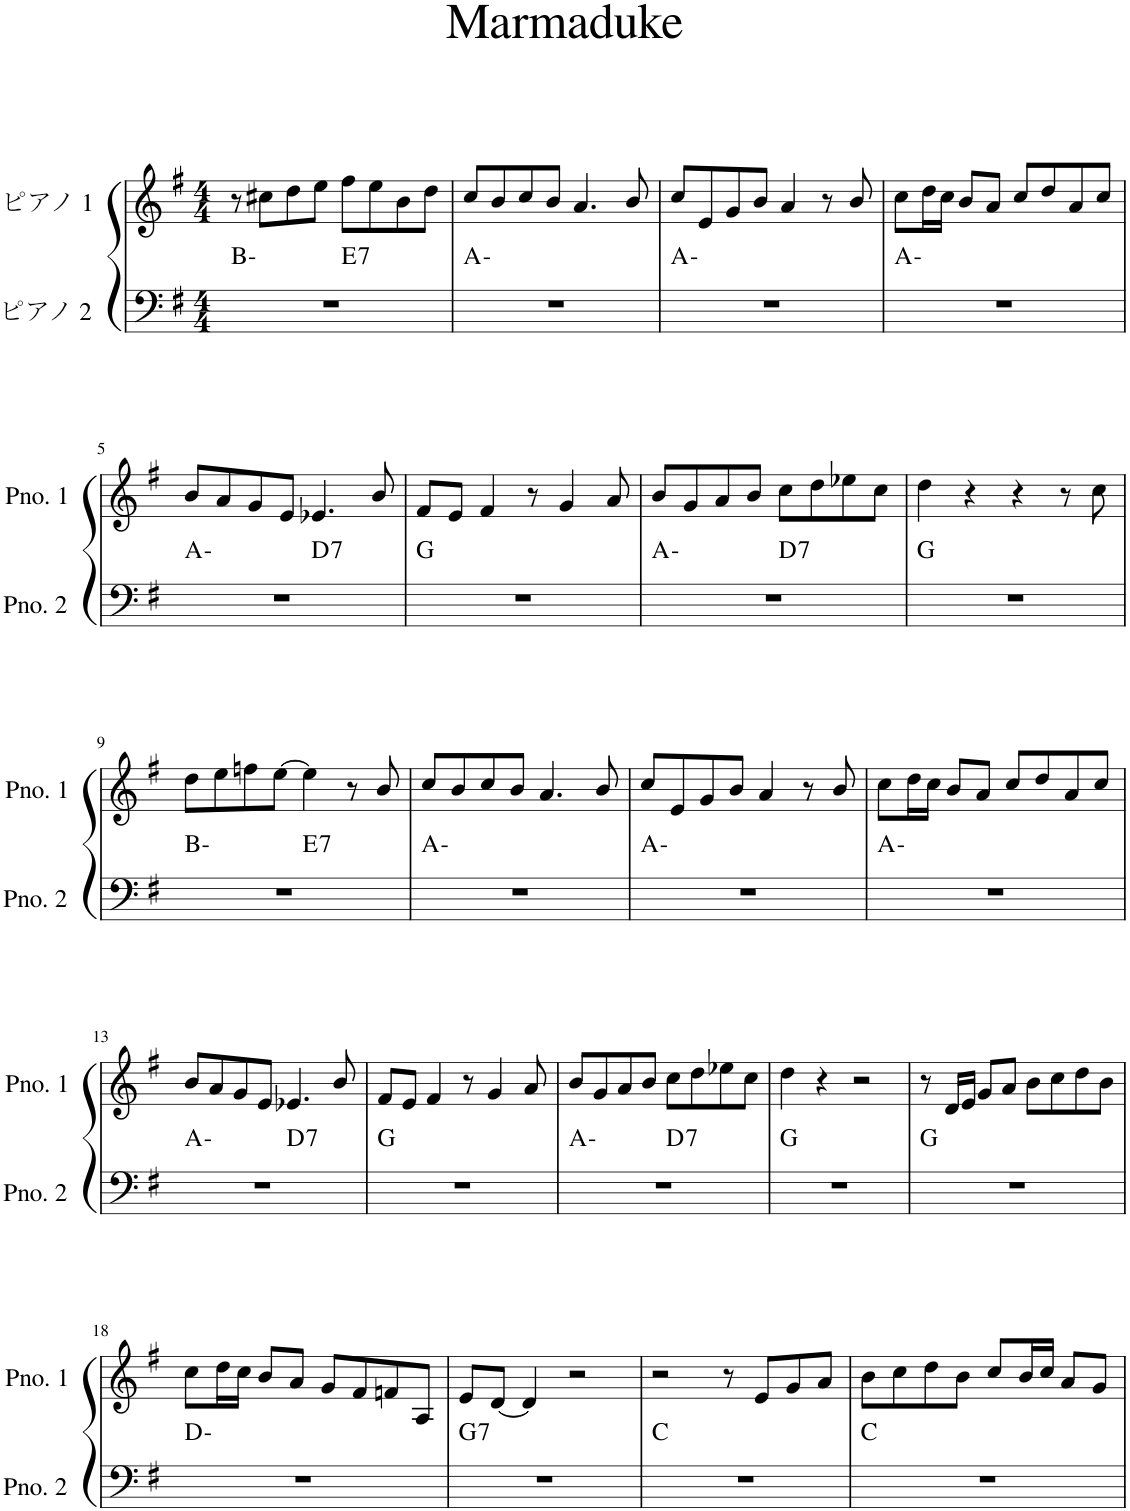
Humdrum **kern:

**kern	**harte	**kern
*part2	*part2	*part1
*staff2	*	*staff1
*I"ピアノ 2	*	*I"ピアノ 1
*clefF4	*	*clefG2
*k[f#]	*	*k[f#]
*M4/4	*	*M4/4
=1	=1	=1
*^	*	*
1r	2ryy	B:min	8r
.	.	.	8cc#X\L
.	.	.	8dd\
.	.	.	8ee\J
!	!	!LO:H:kt=7	!
.	2ryy	E:7	8ff#\L
.	.	.	8ee\
.	.	.	8b\
.	.	.	8dd\J
*v	*v	*	*
=2	=2	=2
1r	A:min	8cc/L
.	.	8b/
.	.	8cc/
.	.	8b/J
.	.	4.a/
.	.	8b/
=3	=3	=3
1r	A:min	8cc/L
.	.	8e/
.	.	8g/
.	.	8b/J
.	.	4a/
.	.	8r
.	.	8b/
=4	=4	=4
1r	A:min	8cc\L
.	.	16dd\L
.	.	16cc\JJ
.	.	8b/L
.	.	8a/J
.	.	8cc/L
.	.	8dd/
.	.	8a/
.	.	8cc/J
!!LO:LB:g=z
=5	=5	=5
*^	*	*
1r	2ryy	A:min	8b/L
.	.	.	8a/
.	.	.	8g/
.	.	.	8e/J
!	!	!LO:H:kt=7	!
.	2ryy	D:7	4.e-X/
.	.	.	8b/
*v	*v	*	*
=6	=6	=6
1r	G:maj	8f#/L
.	.	8e/J
.	.	4f#/
.	.	8r
.	.	4g/
.	.	8a/
=7	=7	=7
*^	*	*
1r	2ryy	A:min	8b/L
.	.	.	8g/
.	.	.	8a/
.	.	.	8b/J
!	!	!LO:H:kt=7	!
.	2ryy	D:7	8cc\L
.	.	.	8dd\
.	.	.	8ee-X\
.	.	.	8cc\J
*v	*v	*	*
=8	=8	=8
1r	G:maj	4dd\
.	.	4r
.	.	4r
.	.	8r
.	.	8cc\
!!LO:LB:g=z
=9	=9	=9
*^	*	*
1r	2ryy	B:min	8dd\L
.	.	.	8ee\
.	.	.	8ffn\
.	.	.	[8ee\J
!	!	!LO:H:kt=7	!
.	2ryy	E:7	4ee\]
.	.	.	8r
.	.	.	8b/
*v	*v	*	*
=10	=10	=10
1r	A:min	8cc/L
.	.	8b/
.	.	8cc/
.	.	8b/J
.	.	4.a/
.	.	8b/
=11	=11	=11
1r	A:min	8cc/L
.	.	8e/
.	.	8g/
.	.	8b/J
.	.	4a/
.	.	8r
.	.	8b/
=12	=12	=12
1r	A:min	8cc\L
.	.	16dd\L
.	.	16cc\JJ
.	.	8b/L
.	.	8a/J
.	.	8cc/L
.	.	8dd/
.	.	8a/
.	.	8cc/J
!!LO:LB:g=z
=13	=13	=13
*^	*	*
1r	2ryy	A:min	8b/L
.	.	.	8a/
.	.	.	8g/
.	.	.	8e/J
!	!	!LO:H:kt=7	!
.	2ryy	D:7	4.e-X/
.	.	.	8b/
*v	*v	*	*
=14	=14	=14
1r	G:maj	8f#/L
.	.	8e/J
.	.	4f#/
.	.	8r
.	.	4g/
.	.	8a/
=15	=15	=15
*^	*	*
1r	2ryy	A:min	8b/L
.	.	.	8g/
.	.	.	8a/
.	.	.	8b/J
!	!	!LO:H:kt=7	!
.	2ryy	D:7	8cc\L
.	.	.	8dd\
.	.	.	8ee-X\
.	.	.	8cc\J
*v	*v	*	*
=16	=16	=16
1r	G:maj	4dd\
.	.	4r
.	.	2r
=17	=17	=17
1r	G:maj	8r
.	.	16d/LL
.	.	16e/JJ
.	.	8g/L
.	.	8a/J
.	.	8b\L
.	.	8cc\
.	.	8dd\
.	.	8b\J
!!LO:LB:g=z
=18	=18	=18
1r	D:min	8cc\L
.	.	16dd\L
.	.	16cc\JJ
.	.	8b/L
.	.	8a/J
.	.	8g/L
.	.	8f#/
.	.	8fn/
.	.	8A/J
=19	=19	=19
!	!LO:H:kt=7	!
1r	G:7	8e/L
.	.	[8d/J
.	.	4d/]
.	.	2r
=20	=20	=20
1r	C:maj	2r
.	.	8r
.	.	8e/L
.	.	8g/
.	.	8a/J
=21	=21	=21
1r	C:maj	8b\L
.	.	8cc\
.	.	8dd\
.	.	8b\J
.	.	8cc/L
.	.	16b/L
.	.	16cc/JJ
.	.	8a/L
.	.	8g/J
=	=	=
*-	*-	*-
